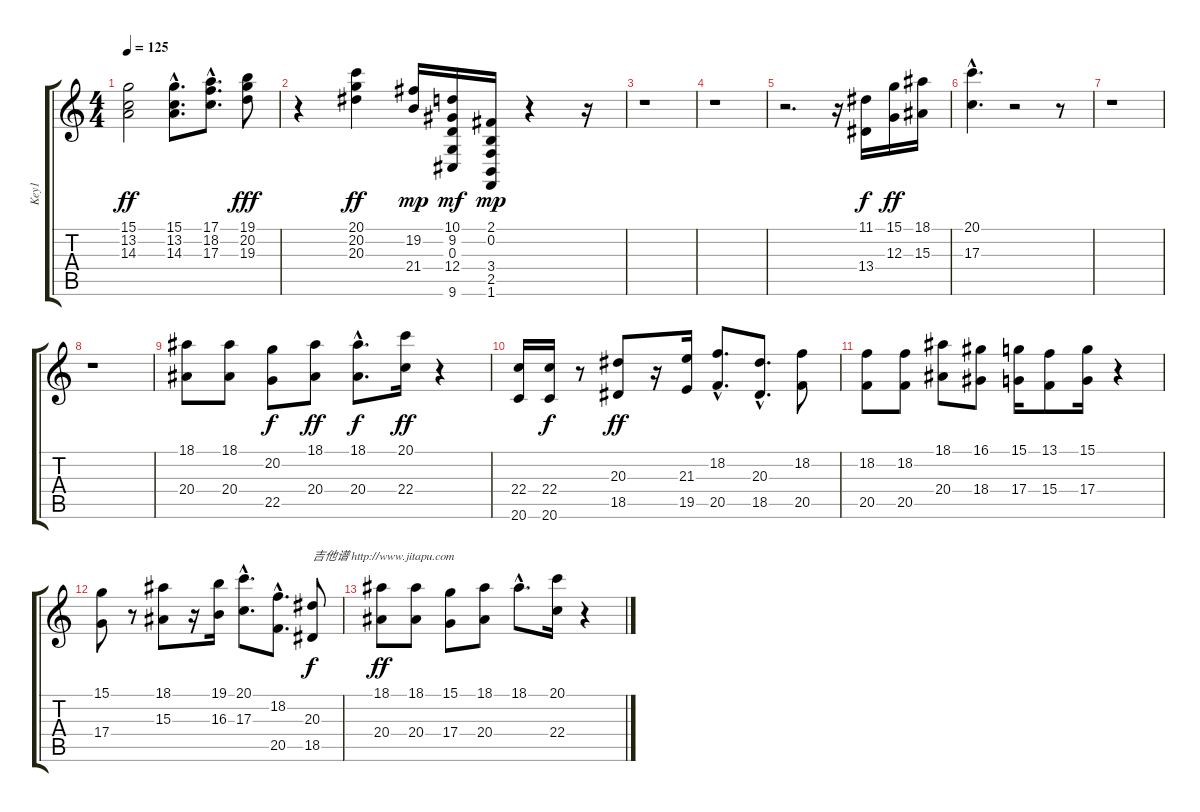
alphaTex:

\track ("Key1" "Key1") {instrument altosax}
\staff {score tabs}
\tuning (E4 B3 G3 D3 A2 E2) {hide}
\ts (4 4)
\tempo 125
\clef g2
\ks c
(15.1 13.2 14.3).2{dy ff} (15.1{hac} 13.2{hac} 14.3{hac}).8{d} (17.1{hac} 18.2{hac} 17.3{hac}).8{d} (19.1 20.2 19.3).8{dy fff} |
r.4 (20.1 20.2 20.3).4{dy ff} (19.2 21.4).16{dy mp} (10.1 9.2 0.3 12.4 9.6).16{dy mf} (2.1 0.2 3.4 2.5 1.6).16{dy mp} r.4 r.16 |
r.1 |
r.1 |
r.2{d} r.16 (11.1 13.4).16{dy f} (15.1 12.3).16{dy ff} (18.1 15.3).16 |
(20.1{hac} 17.3{hac}).4{d} r.2 r.8 |
r.1 |
r.1 |
(18.1 20.4).8 (18.1 20.4).8 (20.2 22.5).8{dy f} (18.1 20.4).8{dy ff} (18.1{hac} 20.4{hac}).8{d dy f} (20.1 22.4).16{dy ff} r.4 |
(22.4 20.6).16{volume 14} (22.4 20.6).16{dy f} r.8 (20.3 18.5).8{dy ff} r.16 (21.3 19.5).16 (18.2{hac} 20.5{hac}).8{d} (20.3{hac} 18.5{hac}).8{d} (18.2 20.5).8 |
(18.2 20.5).8 (18.2 20.5).8 (18.1 20.4).8 (16.1 18.4).8 (15.1 17.4).16 (13.1 15.4).8 (15.1 17.4).16 r.4 |
(15.1 17.4).8 r.8 (18.1 15.3).8 r.16 (19.1 16.3).16 (20.1{hac} 17.3{hac}).8{d} (18.2{hac} 20.5{hac}).8{d} (20.3 18.5).8{txt "吉他谱 http://www.jitapu.com" dy f} |
(18.1 20.4).8{dy ff} (18.1 20.4).8 (15.1 17.4).8 (18.1 20.4).8 18.1{hac}.8{d} (20.1 22.4).16 r.4
